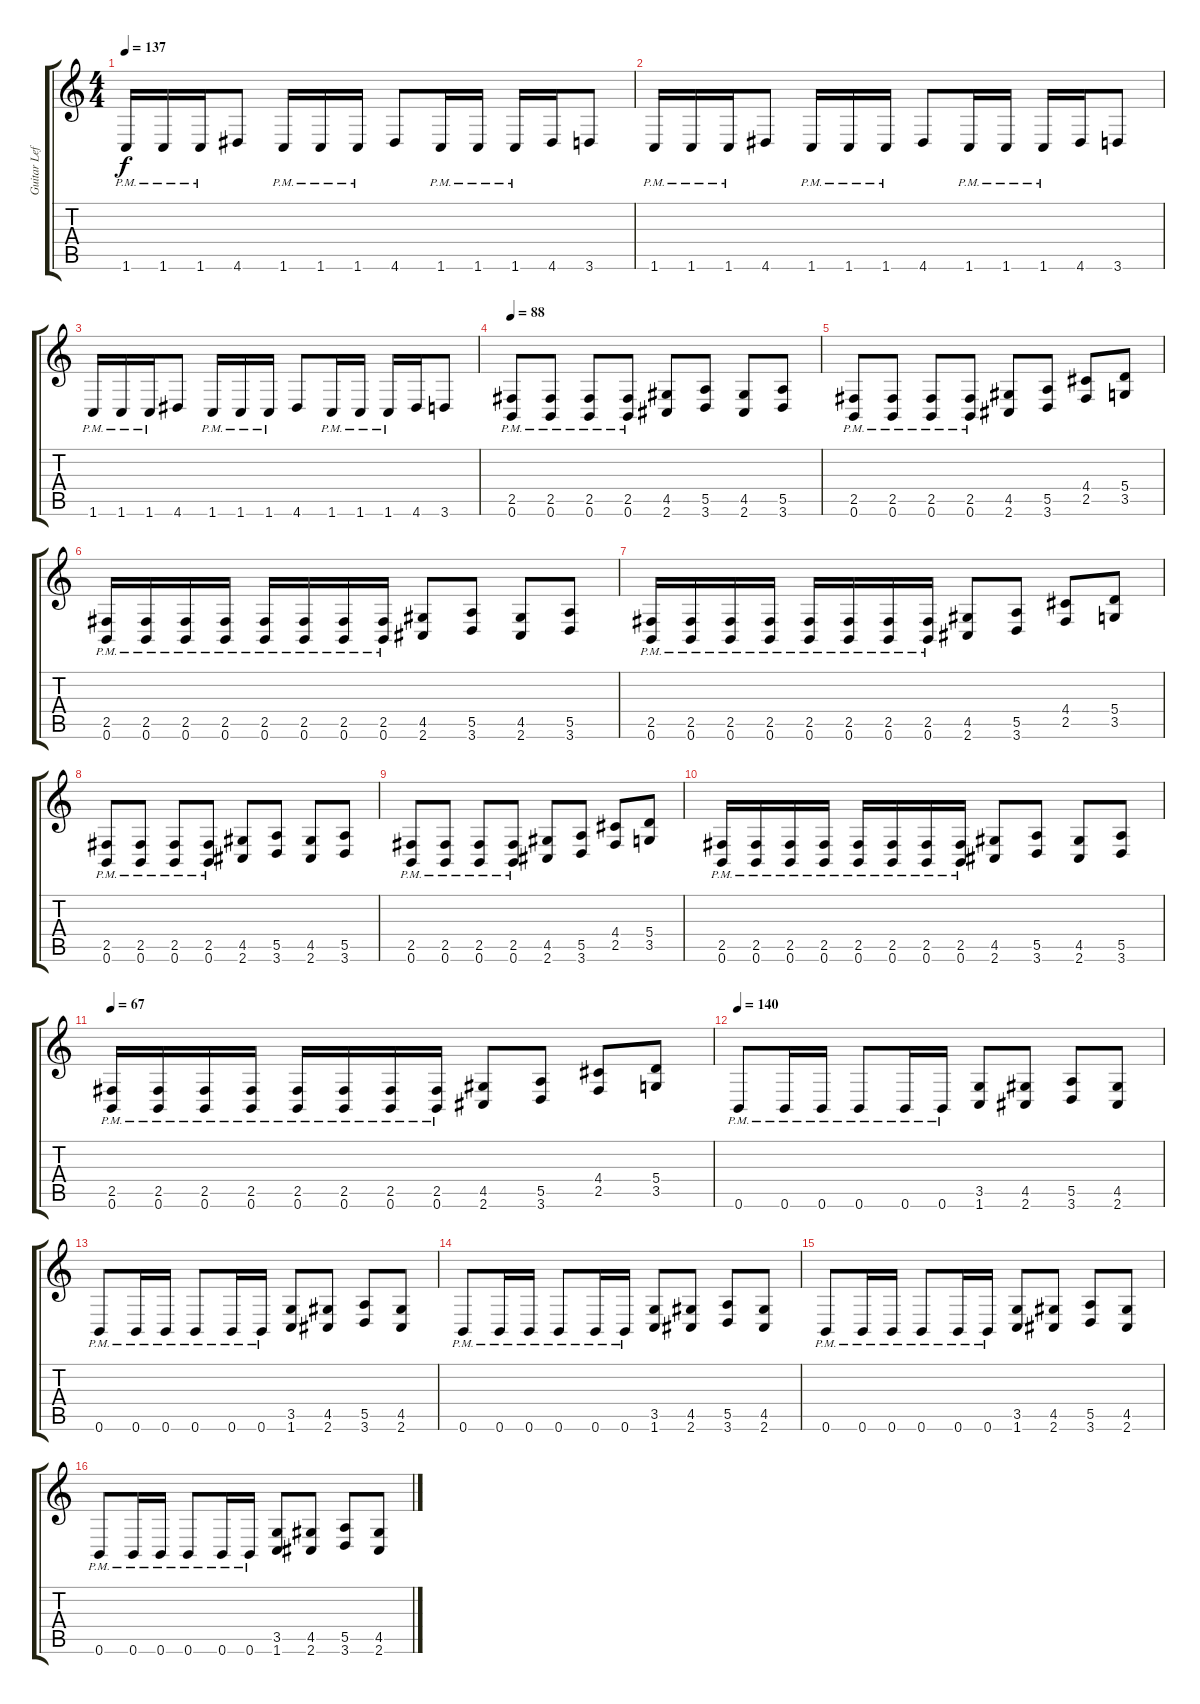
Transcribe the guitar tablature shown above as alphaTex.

\track ("Guitar Left" "Guitar Lef") {instrument overdrivenguitar}
\staff {score tabs}
\tuning (B3 Gb3 D3 A2 E2 B1) {hide}
\ts (4 4)
\tempo 137
\clef g2
\ks c
1.6{pm}.16{dy f} 1.6{pm}.16 1.6{pm}.16 4.6.8 1.6{pm}.16 1.6{pm}.16 1.6{pm}.16 4.6.8 1.6{pm}.16 1.6{pm}.16 1.6{pm}.16 4.6.16 3.6.8 |
1.6{pm}.16 1.6{pm}.16 1.6{pm}.16 4.6.8 1.6{pm}.16 1.6{pm}.16 1.6{pm}.16 4.6.8 1.6{pm}.16 1.6{pm}.16 1.6{pm}.16 4.6.16 3.6.8 |
1.6{pm}.16 1.6{pm}.16 1.6{pm}.16 4.6.8 1.6{pm}.16 1.6{pm}.16 1.6{pm}.16 4.6.8 1.6{pm}.16 1.6{pm}.16 1.6{pm}.16 4.6.16 3.6.8 |
\tempo 88
(2.5{pm} 0.6{pm}).8 (2.5{pm} 0.6{pm}).8 (2.5{pm} 0.6{pm}).8 (2.5{pm} 0.6{pm}).8 (4.5 2.6).8 (5.5 3.6).8 (4.5 2.6).8 (5.5 3.6).8 |
(2.5{pm} 0.6{pm}).8 (2.5{pm} 0.6{pm}).8 (2.5{pm} 0.6{pm}).8 (2.5{pm} 0.6{pm}).8 (4.5 2.6).8 (5.5 3.6).8 (4.4 2.5).8 (5.4 3.5).8 |
(2.5{pm} 0.6{pm}).16 (2.5{pm} 0.6{pm}).16 (2.5{pm} 0.6{pm}).16 (2.5{pm} 0.6{pm}).16 (2.5{pm} 0.6{pm}).16 (2.5{pm} 0.6{pm}).16 (2.5{pm} 0.6{pm}).16 (2.5{pm} 0.6{pm}).16 (4.5 2.6).8 (5.5 3.6).8 (4.5 2.6).8 (5.5 3.6).8 |
(2.5{pm} 0.6{pm}).16 (2.5{pm} 0.6{pm}).16 (2.5{pm} 0.6{pm}).16 (2.5{pm} 0.6{pm}).16 (2.5{pm} 0.6{pm}).16 (2.5{pm} 0.6{pm}).16 (2.5{pm} 0.6{pm}).16 (2.5{pm} 0.6{pm}).16 (4.5 2.6).8 (5.5 3.6).8 (4.4 2.5).8 (5.4 3.5).8 |
(2.5{pm} 0.6{pm}).8 (2.5{pm} 0.6{pm}).8 (2.5{pm} 0.6{pm}).8 (2.5{pm} 0.6{pm}).8 (4.5 2.6).8 (5.5 3.6).8 (4.5 2.6).8 (5.5 3.6).8 |
(2.5{pm} 0.6{pm}).8 (2.5{pm} 0.6{pm}).8 (2.5{pm} 0.6{pm}).8 (2.5{pm} 0.6{pm}).8 (4.5 2.6).8 (5.5 3.6).8 (4.4 2.5).8 (5.4 3.5).8 |
(2.5{pm} 0.6{pm}).16 (2.5{pm} 0.6{pm}).16 (2.5{pm} 0.6{pm}).16 (2.5{pm} 0.6{pm}).16 (2.5{pm} 0.6{pm}).16 (2.5{pm} 0.6{pm}).16 (2.5{pm} 0.6{pm}).16 (2.5{pm} 0.6{pm}).16 (4.5 2.6).8 (5.5 3.6).8 (4.5 2.6).8 (5.5 3.6).8 |
\tempo 67
(2.5{pm} 0.6{pm}).16 (2.5{pm} 0.6{pm}).16 (2.5{pm} 0.6{pm}).16 (2.5{pm} 0.6{pm}).16 (2.5{pm} 0.6{pm}).16 (2.5{pm} 0.6{pm}).16 (2.5{pm} 0.6{pm}).16 (2.5{pm} 0.6{pm}).16 (4.5 2.6).8 (5.5 3.6).8 (4.4 2.5).8 (5.4 3.5).8 |
\tempo 140
0.6{pm}.8 0.6{pm}.16 0.6{pm}.16 0.6{pm}.8 0.6{pm}.16 0.6{pm}.16 (3.5 1.6).8 (4.5 2.6).8 (5.5 3.6).8 (4.5 2.6).8 |
0.6{pm}.8 0.6{pm}.16 0.6{pm}.16 0.6{pm}.8 0.6{pm}.16 0.6{pm}.16 (3.5 1.6).8 (4.5 2.6).8 (5.5 3.6).8 (4.5 2.6).8 |
0.6{pm}.8 0.6{pm}.16 0.6{pm}.16 0.6{pm}.8 0.6{pm}.16 0.6{pm}.16 (3.5 1.6).8 (4.5 2.6).8 (5.5 3.6).8 (4.5 2.6).8 |
0.6{pm}.8 0.6{pm}.16 0.6{pm}.16 0.6{pm}.8 0.6{pm}.16 0.6{pm}.16 (3.5 1.6).8 (4.5 2.6).8 (5.5 3.6).8 (4.5 2.6).8 |
0.6{pm}.8 0.6{pm}.16 0.6{pm}.16 0.6{pm}.8 0.6{pm}.16 0.6{pm}.16 (3.5 1.6).8 (4.5 2.6).8 (5.5 3.6).8 (4.5 2.6).8
